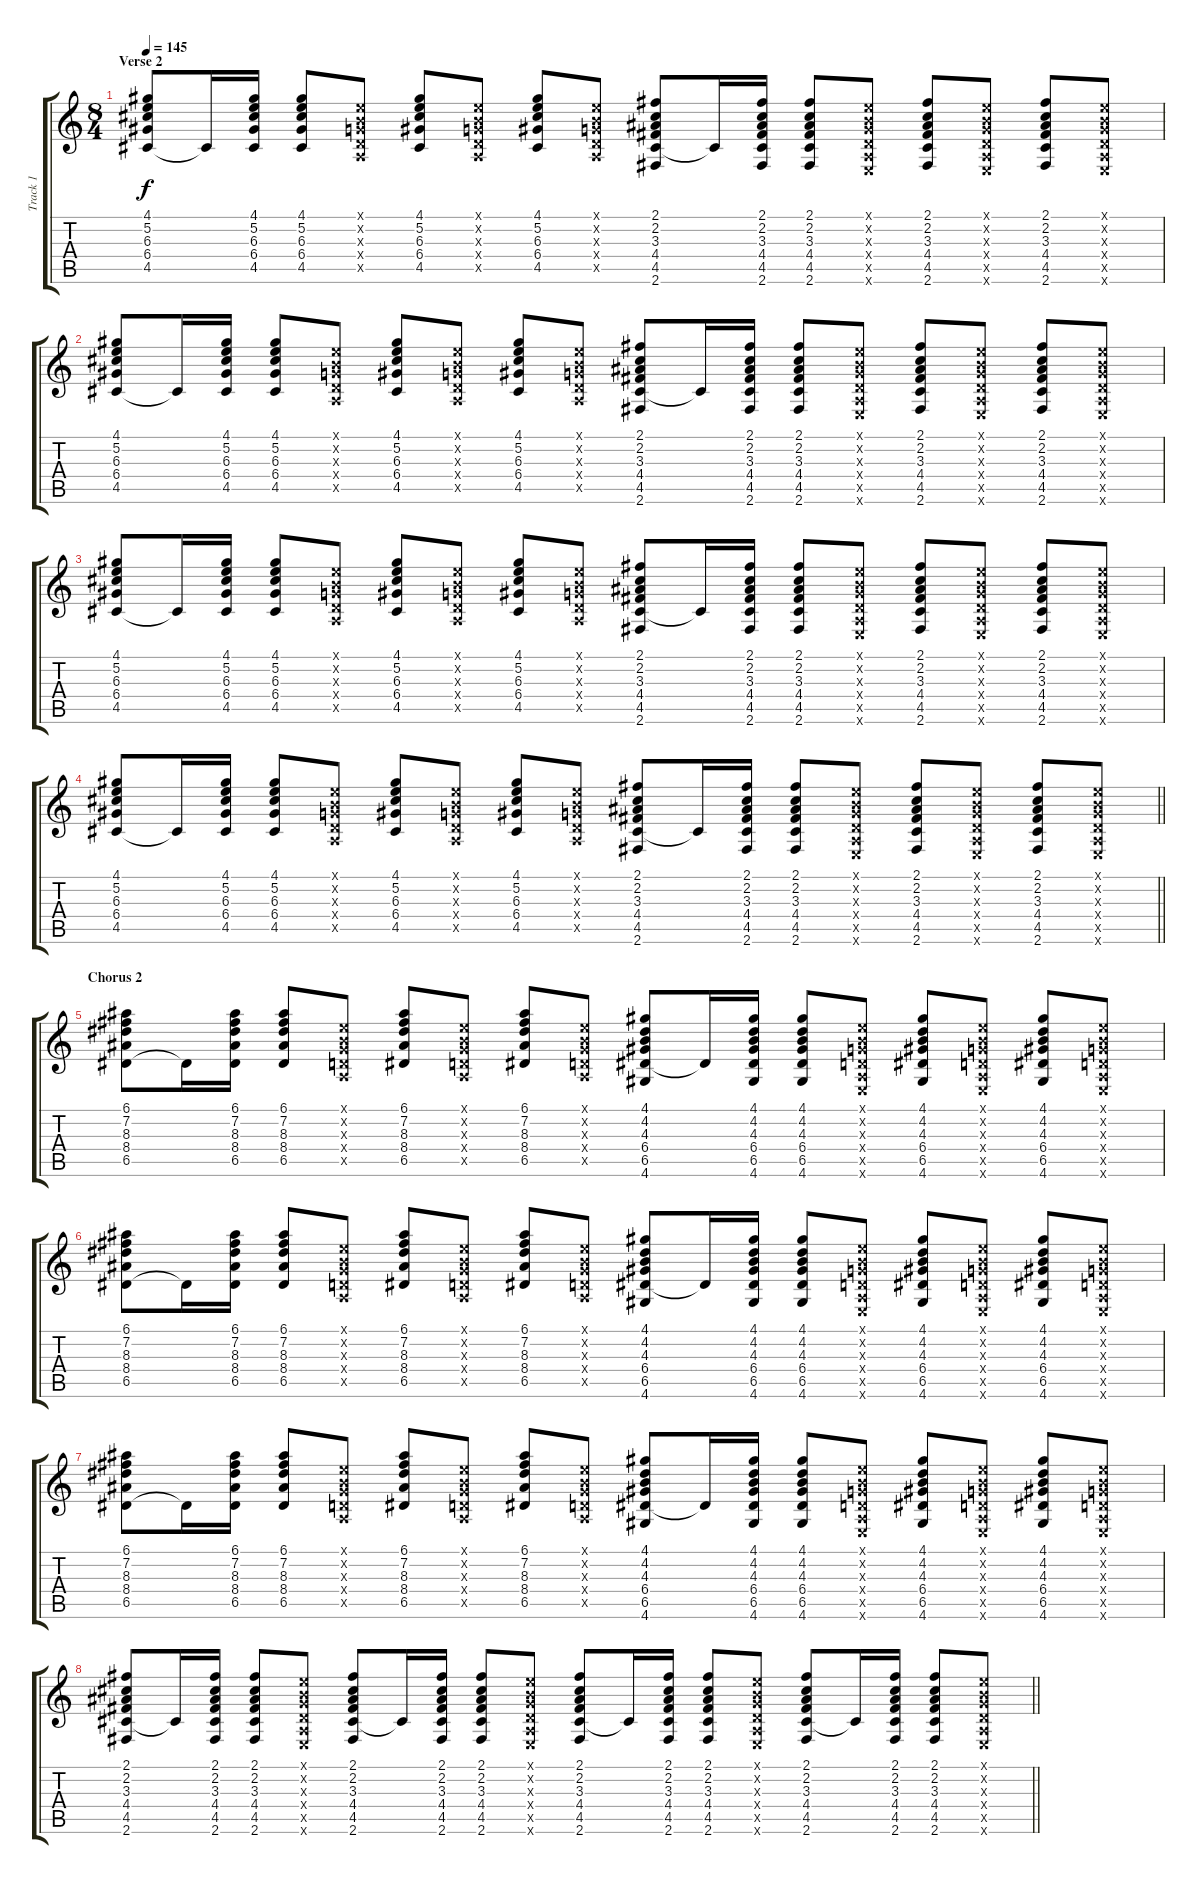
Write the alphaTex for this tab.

\track ("Track 1" "Track 1") {instrument acousticguitarsteel}
\staff {score tabs}
\tuning (E4 B3 G3 D3 A2 E2) {hide}
\ts (8 4)
\section ("" "Verse 2")
\tempo 145
\clef g2
\ks c
(4.1 5.2 6.3 6.4 4.5).8{dy f} 4.5{t}.16 (4.1 5.2 6.3 6.4 4.5).16 (4.1 5.2 6.3 6.4 4.5).8 (0.1{x} 0.2{x} 0.3{x} 0.4{x} 0.5{x}).8 (4.1 5.2 6.3 6.4 4.5).8 (0.1{x} 0.2{x} 0.3{x} 0.4{x} 0.5{x}).8 (4.1 5.2 6.3 6.4 4.5).8 (0.1{x} 0.2{x} 0.3{x} 0.4{x} 0.5{x}).8 (2.1 2.2 3.3 4.4 4.5 2.6).8 4.5{t}.16 (2.1 2.2 3.3 4.4 4.5 2.6).16 (2.1 2.2 3.3 4.4 4.5 2.6).8 (0.1{x} 0.2{x} 0.3{x} 0.4{x} 0.5{x} 0.6{x}).8 (2.1 2.2 3.3 4.4 4.5 2.6).8 (0.1{x} 0.2{x} 0.3{x} 0.4{x} 0.5{x} 0.6{x}).8 (2.1 2.2 3.3 4.4 4.5 2.6).8 (0.1{x} 0.2{x} 0.3{x} 0.4{x} 0.5{x} 0.6{x}).8 |
(4.1 5.2 6.3 6.4 4.5).8 4.5{t}.16 (4.1 5.2 6.3 6.4 4.5).16 (4.1 5.2 6.3 6.4 4.5).8 (0.1{x} 0.2{x} 0.3{x} 0.4{x} 0.5{x}).8 (4.1 5.2 6.3 6.4 4.5).8 (0.1{x} 0.2{x} 0.3{x} 0.4{x} 0.5{x}).8 (4.1 5.2 6.3 6.4 4.5).8 (0.1{x} 0.2{x} 0.3{x} 0.4{x} 0.5{x}).8 (2.1 2.2 3.3 4.4 4.5 2.6).8 4.5{t}.16 (2.1 2.2 3.3 4.4 4.5 2.6).16 (2.1 2.2 3.3 4.4 4.5 2.6).8 (0.1{x} 0.2{x} 0.3{x} 0.4{x} 0.5{x} 0.6{x}).8 (2.1 2.2 3.3 4.4 4.5 2.6).8 (0.1{x} 0.2{x} 0.3{x} 0.4{x} 0.5{x} 0.6{x}).8 (2.1 2.2 3.3 4.4 4.5 2.6).8 (0.1{x} 0.2{x} 0.3{x} 0.4{x} 0.5{x} 0.6{x}).8 |
(4.1 5.2 6.3 6.4 4.5).8 4.5{t}.16 (4.1 5.2 6.3 6.4 4.5).16 (4.1 5.2 6.3 6.4 4.5).8 (0.1{x} 0.2{x} 0.3{x} 0.4{x} 0.5{x}).8 (4.1 5.2 6.3 6.4 4.5).8 (0.1{x} 0.2{x} 0.3{x} 0.4{x} 0.5{x}).8 (4.1 5.2 6.3 6.4 4.5).8 (0.1{x} 0.2{x} 0.3{x} 0.4{x} 0.5{x}).8 (2.1 2.2 3.3 4.4 4.5 2.6).8 4.5{t}.16 (2.1 2.2 3.3 4.4 4.5 2.6).16 (2.1 2.2 3.3 4.4 4.5 2.6).8 (0.1{x} 0.2{x} 0.3{x} 0.4{x} 0.5{x} 0.6{x}).8 (2.1 2.2 3.3 4.4 4.5 2.6).8 (0.1{x} 0.2{x} 0.3{x} 0.4{x} 0.5{x} 0.6{x}).8 (2.1 2.2 3.3 4.4 4.5 2.6).8 (0.1{x} 0.2{x} 0.3{x} 0.4{x} 0.5{x} 0.6{x}).8 |
\barLineRight lightlight
(4.1 5.2 6.3 6.4 4.5).8 4.5{t}.16 (4.1 5.2 6.3 6.4 4.5).16 (4.1 5.2 6.3 6.4 4.5).8 (0.1{x} 0.2{x} 0.3{x} 0.4{x} 0.5{x}).8 (4.1 5.2 6.3 6.4 4.5).8 (0.1{x} 0.2{x} 0.3{x} 0.4{x} 0.5{x}).8 (4.1 5.2 6.3 6.4 4.5).8 (0.1{x} 0.2{x} 0.3{x} 0.4{x} 0.5{x}).8 (2.1 2.2 3.3 4.4 4.5 2.6).8 4.5{t}.16 (2.1 2.2 3.3 4.4 4.5 2.6).16 (2.1 2.2 3.3 4.4 4.5 2.6).8 (0.1{x} 0.2{x} 0.3{x} 0.4{x} 0.5{x} 0.6{x}).8 (2.1 2.2 3.3 4.4 4.5 2.6).8 (0.1{x} 0.2{x} 0.3{x} 0.4{x} 0.5{x} 0.6{x}).8 (2.1 2.2 3.3 4.4 4.5 2.6).8 (0.1{x} 0.2{x} 0.3{x} 0.4{x} 0.5{x} 0.6{x}).8 |
\section ("" "Chorus 2")
(6.1 7.2 8.3 8.4 6.5).8 6.5{t}.16 (6.1 7.2 8.3 8.4 6.5).16 (6.1 7.2 8.3 8.4 6.5).8 (0.1{x} 0.2{x} 0.3{x} 0.4{x} 0.5{x}).8 (6.1 7.2 8.3 8.4 6.5).8 (0.1{x} 0.2{x} 0.3{x} 0.4{x} 0.5{x}).8 (6.1 7.2 8.3 8.4 6.5).8 (0.1{x} 0.2{x} 0.3{x} 0.4{x} 0.5{x}).8 (4.1 4.2 4.3 6.4 6.5 4.6).8 6.5{t}.16 (4.1 4.2 4.3 6.4 6.5 4.6).16 (4.1 4.2 4.3 6.4 6.5 4.6).8 (0.1{x} 0.2{x} 0.3{x} 0.4{x} 0.5{x} 0.6{x}).8 (4.1 4.2 4.3 6.4 6.5 4.6).8 (0.1{x} 0.2{x} 0.3{x} 0.4{x} 0.5{x} 0.6{x}).8 (4.1 4.2 4.3 6.4 6.5 4.6).8 (0.1{x} 0.2{x} 0.3{x} 0.4{x} 0.5{x} 0.6{x}).8 |
(6.1 7.2 8.3 8.4 6.5).8 6.5{t}.16 (6.1 7.2 8.3 8.4 6.5).16 (6.1 7.2 8.3 8.4 6.5).8 (0.1{x} 0.2{x} 0.3{x} 0.4{x} 0.5{x}).8 (6.1 7.2 8.3 8.4 6.5).8 (0.1{x} 0.2{x} 0.3{x} 0.4{x} 0.5{x}).8 (6.1 7.2 8.3 8.4 6.5).8 (0.1{x} 0.2{x} 0.3{x} 0.4{x} 0.5{x}).8 (4.1 4.2 4.3 6.4 6.5 4.6).8 6.5{t}.16 (4.1 4.2 4.3 6.4 6.5 4.6).16 (4.1 4.2 4.3 6.4 6.5 4.6).8 (0.1{x} 0.2{x} 0.3{x} 0.4{x} 0.5{x} 0.6{x}).8 (4.1 4.2 4.3 6.4 6.5 4.6).8 (0.1{x} 0.2{x} 0.3{x} 0.4{x} 0.5{x} 0.6{x}).8 (4.1 4.2 4.3 6.4 6.5 4.6).8 (0.1{x} 0.2{x} 0.3{x} 0.4{x} 0.5{x} 0.6{x}).8 |
(6.1 7.2 8.3 8.4 6.5).8 6.5{t}.16 (6.1 7.2 8.3 8.4 6.5).16 (6.1 7.2 8.3 8.4 6.5).8 (0.1{x} 0.2{x} 0.3{x} 0.4{x} 0.5{x}).8 (6.1 7.2 8.3 8.4 6.5).8 (0.1{x} 0.2{x} 0.3{x} 0.4{x} 0.5{x}).8 (6.1 7.2 8.3 8.4 6.5).8 (0.1{x} 0.2{x} 0.3{x} 0.4{x} 0.5{x}).8 (4.1 4.2 4.3 6.4 6.5 4.6).8 6.5{t}.16 (4.1 4.2 4.3 6.4 6.5 4.6).16 (4.1 4.2 4.3 6.4 6.5 4.6).8 (0.1{x} 0.2{x} 0.3{x} 0.4{x} 0.5{x} 0.6{x}).8 (4.1 4.2 4.3 6.4 6.5 4.6).8 (0.1{x} 0.2{x} 0.3{x} 0.4{x} 0.5{x} 0.6{x}).8 (4.1 4.2 4.3 6.4 6.5 4.6).8 (0.1{x} 0.2{x} 0.3{x} 0.4{x} 0.5{x} 0.6{x}).8 |
\barLineRight lightlight
(2.1 2.2 3.3 4.4 4.5 2.6).8 4.5{t}.16 (2.1 2.2 3.3 4.4 4.5 2.6).16 (2.1 2.2 3.3 4.4 4.5 2.6).8 (0.1{x} 0.2{x} 0.3{x} 0.4{x} 0.5{x} 0.6{x}).8 (2.1 2.2 3.3 4.4 4.5 2.6).8 4.5{t}.16 (2.1 2.2 3.3 4.4 4.5 2.6).16 (2.1 2.2 3.3 4.4 4.5 2.6).8 (0.1{x} 0.2{x} 0.3{x} 0.4{x} 0.5{x} 0.6{x}).8 (2.1 2.2 3.3 4.4 4.5 2.6).8 4.5{t}.16 (2.1 2.2 3.3 4.4 4.5 2.6).16 (2.1 2.2 3.3 4.4 4.5 2.6).8 (0.1{x} 0.2{x} 0.3{x} 0.4{x} 0.5{x} 0.6{x}).8 (2.1 2.2 3.3 4.4 4.5 2.6).8 4.5{t}.16 (2.1 2.2 3.3 4.4 4.5 2.6).16 (2.1 2.2 3.3 4.4 4.5 2.6).8 (0.1{x} 0.2{x} 0.3{x} 0.4{x} 0.5{x} 0.6{x}).8
